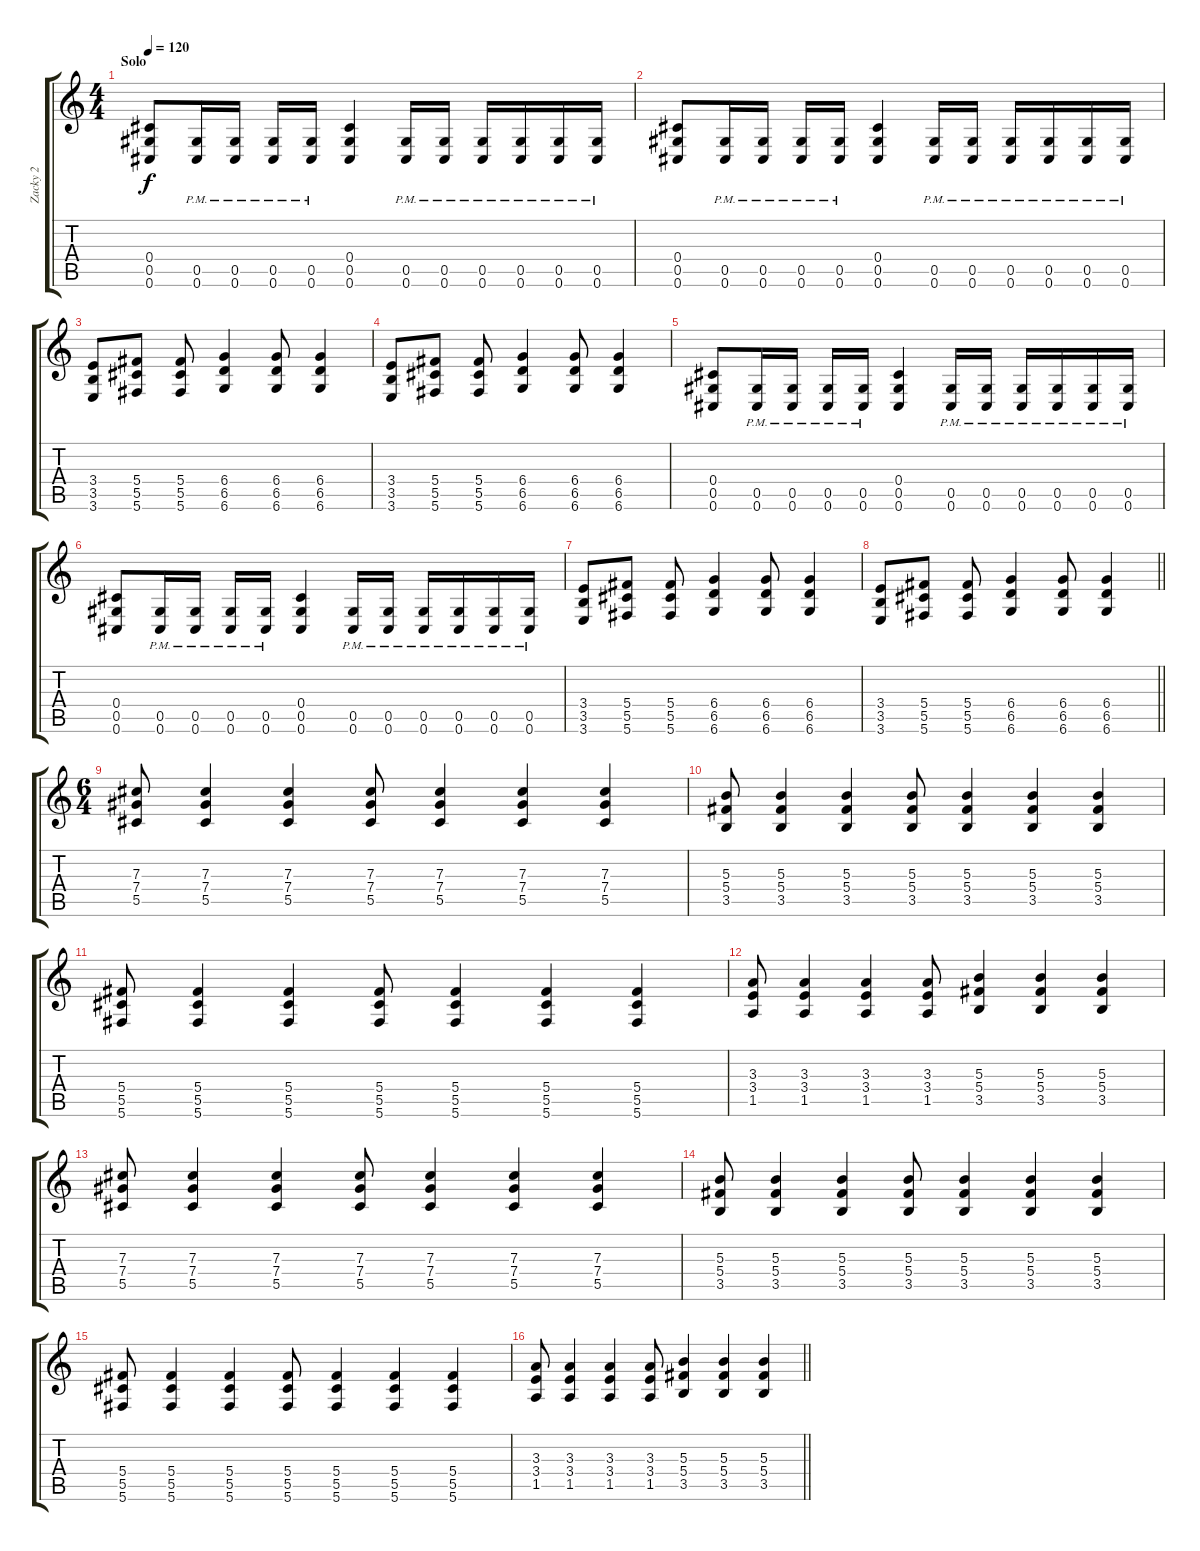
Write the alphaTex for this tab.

\track ("Zacky 2" "Zacky 2") {instrument distortionguitar}
\staff {score tabs}
\tuning (Eb4 Bb3 Gb3 Db3 Ab2 Db2) {hide}
\ts (4 4)
\section ("" "Solo")
\tempo 120
\clef g2
\ks c
(0.4 0.5 0.6).8{dy f volume 14 balance 5} (0.5{pm} 0.6{pm}).16 (0.5{pm} 0.6{pm}).16 (0.5{pm} 0.6{pm}).16 (0.5{pm} 0.6{pm}).16 (0.4 0.5 0.6).4 (0.5{pm} 0.6{pm}).16 (0.5{pm} 0.6{pm}).16 (0.5{pm} 0.6{pm}).16 (0.5{pm} 0.6{pm}).16 (0.5{pm} 0.6{pm}).16 (0.5{pm} 0.6{pm}).16 |
(0.4 0.5 0.6).8 (0.5{pm} 0.6{pm}).16 (0.5{pm} 0.6{pm}).16 (0.5{pm} 0.6{pm}).16 (0.5{pm} 0.6{pm}).16 (0.4 0.5 0.6).4 (0.5{pm} 0.6{pm}).16 (0.5{pm} 0.6{pm}).16 (0.5{pm} 0.6{pm}).16 (0.5{pm} 0.6{pm}).16 (0.5{pm} 0.6{pm}).16 (0.5{pm} 0.6{pm}).16 |
(3.4 3.5 3.6).8 (5.4 5.5 5.6).8 (5.4 5.5 5.6).8 (6.4 6.5 6.6).4 (6.4 6.5 6.6).8 (6.4 6.5 6.6).4 |
(3.4 3.5 3.6).8 (5.4 5.5 5.6).8 (5.4 5.5 5.6).8 (6.4 6.5 6.6).4 (6.4 6.5 6.6).8 (6.4 6.5 6.6).4 |
(0.4 0.5 0.6).8 (0.5{pm} 0.6{pm}).16 (0.5{pm} 0.6{pm}).16 (0.5{pm} 0.6{pm}).16 (0.5{pm} 0.6{pm}).16 (0.4 0.5 0.6).4 (0.5{pm} 0.6{pm}).16 (0.5{pm} 0.6{pm}).16 (0.5{pm} 0.6{pm}).16 (0.5{pm} 0.6{pm}).16 (0.5{pm} 0.6{pm}).16 (0.5{pm} 0.6{pm}).16 |
(0.4 0.5 0.6).8 (0.5{pm} 0.6{pm}).16 (0.5{pm} 0.6{pm}).16 (0.5{pm} 0.6{pm}).16 (0.5{pm} 0.6{pm}).16 (0.4 0.5 0.6).4 (0.5{pm} 0.6{pm}).16 (0.5{pm} 0.6{pm}).16 (0.5{pm} 0.6{pm}).16 (0.5{pm} 0.6{pm}).16 (0.5{pm} 0.6{pm}).16 (0.5{pm} 0.6{pm}).16 |
(3.4 3.5 3.6).8 (5.4 5.5 5.6).8 (5.4 5.5 5.6).8 (6.4 6.5 6.6).4 (6.4 6.5 6.6).8 (6.4 6.5 6.6).4 |
\barLineRight lightlight
(3.4 3.5 3.6).8 (5.4 5.5 5.6).8 (5.4 5.5 5.6).8 (6.4 6.5 6.6).4 (6.4 6.5 6.6).8 (6.4 6.5 6.6).4 |
\ts (6 4)
(7.3 7.4 5.5).8{volume 12 balance 7 instrument distortionguitar} (7.3 7.4 5.5).4 (7.3 7.4 5.5).4 (7.3 7.4 5.5).8 (7.3 7.4 5.5).4 (7.3 7.4 5.5).4 (7.3 7.4 5.5).4 |
(5.3 5.4 3.5).8 (5.3 5.4 3.5).4 (5.3 5.4 3.5).4 (5.3 5.4 3.5).8 (5.3 5.4 3.5).4 (5.3 5.4 3.5).4 (5.3 5.4 3.5).4 |
(5.4 5.5 5.6).8 (5.4 5.5 5.6).4 (5.4 5.5 5.6).4 (5.4 5.5 5.6).8 (5.4 5.5 5.6).4 (5.4 5.5 5.6).4 (5.4 5.5 5.6).4 |
(3.3 3.4 1.5).8 (3.3 3.4 1.5).4 (3.3 3.4 1.5).4 (3.3 3.4 1.5).8 (5.3 5.4 3.5).4 (5.3 5.4 3.5).4 (5.3 5.4 3.5).4 |
(7.3 7.4 5.5).8 (7.3 7.4 5.5).4 (7.3 7.4 5.5).4 (7.3 7.4 5.5).8 (7.3 7.4 5.5).4 (7.3 7.4 5.5).4 (7.3 7.4 5.5).4 |
(5.3 5.4 3.5).8 (5.3 5.4 3.5).4 (5.3 5.4 3.5).4 (5.3 5.4 3.5).8 (5.3 5.4 3.5).4 (5.3 5.4 3.5).4 (5.3 5.4 3.5).4 |
(5.4 5.5 5.6).8 (5.4 5.5 5.6).4 (5.4 5.5 5.6).4 (5.4 5.5 5.6).8 (5.4 5.5 5.6).4 (5.4 5.5 5.6).4 (5.4 5.5 5.6).4 |
\barLineRight lightlight
(3.3 3.4 1.5).8 (3.3 3.4 1.5).4 (3.3 3.4 1.5).4 (3.3 3.4 1.5).8 (5.3 5.4 3.5).4 (5.3 5.4 3.5).4 (5.3 5.4 3.5).4
